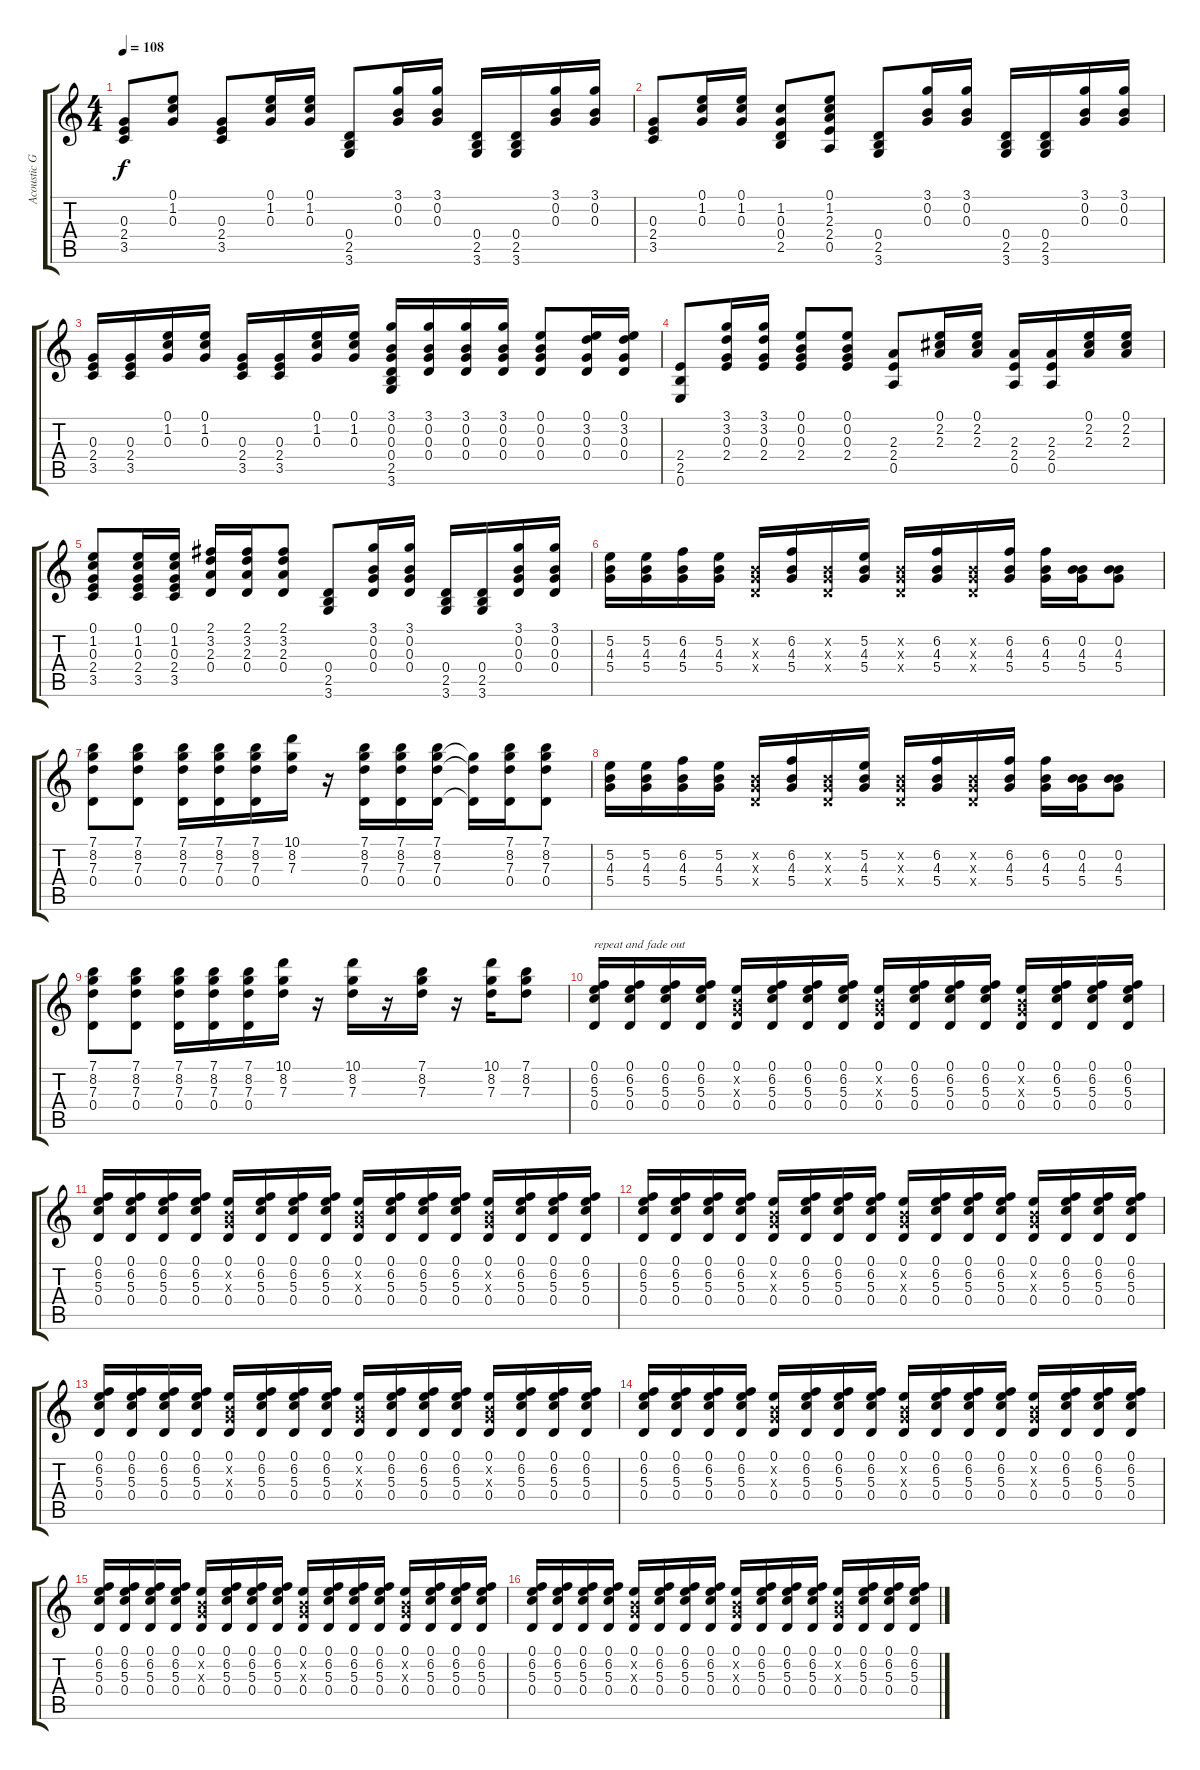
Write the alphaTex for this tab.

\track ("Acoustic Guitar" "Acoustic G") {instrument acousticguitarsteel}
\staff {score tabs}
\tuning (E4 B3 G3 D3 A2 E2) {hide}
\ts (4 4)
\tempo 108
\clef g2
\ks c
(0.3 2.4 3.5).8{dy f} (0.1 1.2 0.3).8 (0.3 2.4 3.5).8 (0.1 1.2 0.3).16 (0.1 1.2 0.3).16 (0.4 2.5 3.6).8 (3.1 0.2 0.3).16 (3.1 0.2 0.3).16 (0.4 2.5 3.6).16 (0.4 2.5 3.6).16 (3.1 0.2 0.3).16 (3.1 0.2 0.3).16 |
(0.3 2.4 3.5).8 (0.1 1.2 0.3).16 (0.1 1.2 0.3).16 (1.2 0.3 0.4 2.5).8 (0.1 1.2 2.3 2.4 0.5).8 (0.4 2.5 3.6).8 (3.1 0.2 0.3).16 (3.1 0.2 0.3).16 (0.4 2.5 3.6).16 (0.4 2.5 3.6).16 (3.1 0.2 0.3).16 (3.1 0.2 0.3).16 |
(0.3 2.4 3.5).16 (0.3 2.4 3.5).16 (0.1 1.2 0.3).16 (0.1 1.2 0.3).16 (0.3 2.4 3.5).16 (0.3 2.4 3.5).16 (0.1 1.2 0.3).16 (0.1 1.2 0.3).16 (3.1 0.2 0.3 0.4 2.5 3.6).16 (3.1 0.2 0.3 0.4).16 (3.1 0.2 0.3 0.4).16 (3.1 0.2 0.3 0.4).16 (0.1 0.2 0.3 0.4).8 (0.1 3.2 0.3 0.4).16 (0.1 3.2 0.3 0.4).16 |
(2.4 2.5 0.6).8 (3.1 3.2 0.3 2.4).16 (3.1 3.2 0.3 2.4).16 (0.1 0.2 0.3 2.4).8 (0.1 0.2 0.3 2.4).8 (2.3 2.4 0.5).8 (0.1 2.2 2.3).16 (0.1 2.2 2.3).16 (2.3 2.4 0.5).16 (2.3 2.4 0.5).16 (0.1 2.2 2.3).16 (0.1 2.2 2.3).16 |
(0.1 1.2 0.3 2.4 3.5).8 (0.1 1.2 0.3 2.4 3.5).16 (0.1 1.2 0.3 2.4 3.5).16 (2.1 3.2 2.3 0.4).16 (2.1 3.2 2.3 0.4).16 (2.1 3.2 2.3 0.4).8 (0.4 2.5 3.6).8 (3.1 0.2 0.3 0.4).16 (3.1 0.2 0.3 0.4).16 (0.4 2.5 3.6).16 (0.4 2.5 3.6).16 (3.1 0.2 0.3 0.4).16 (3.1 0.2 0.3 0.4).16 |
(5.2 4.3 5.4).16 (5.2 4.3 5.4).16 (6.2 4.3 5.4).16 (5.2 4.3 5.4).16 (0.2{x} 0.3{x} 0.4{x}).16 (6.2 4.3 5.4).16 (0.2{x} 0.3{x} 0.4{x}).16 (5.2 4.3 5.4).16 (0.2{x} 0.3{x} 0.4{x}).16 (6.2 4.3 5.4).16 (0.2{x} 0.3{x} 0.4{x}).16 (6.2 4.3 5.4).16 (6.2 4.3 5.4).16 (0.2 4.3 5.4).16 (0.2 4.3 5.4).8 |
(7.1 8.2 7.3 0.4).8 (7.1 8.2 7.3 0.4).8 (7.1 8.2 7.3 0.4).16 (7.1 8.2 7.3 0.4).16 (7.1 8.2 7.3 0.4).16 (10.1 8.2 7.3).16 r.16 (7.1 8.2 7.3 0.4).16 (7.1 8.2 7.3 0.4).16 (7.1 8.2 7.3 0.4).16 (8.2{t} 7.3{t} 0.4{t}).16 (7.1 8.2 7.3 0.4).16 (7.1 8.2 7.3 0.4).8 |
(5.2 4.3 5.4).16 (5.2 4.3 5.4).16 (6.2 4.3 5.4).16 (5.2 4.3 5.4).16 (0.2{x} 0.3{x} 0.4{x}).16 (6.2 4.3 5.4).16 (0.2{x} 0.3{x} 0.4{x}).16 (5.2 4.3 5.4).16 (0.2{x} 0.3{x} 0.4{x}).16 (6.2 4.3 5.4).16 (0.2{x} 0.3{x} 0.4{x}).16 (6.2 4.3 5.4).16 (6.2 4.3 5.4).16 (0.2 4.3 5.4).16 (0.2 4.3 5.4).8 |
(7.1 8.2 7.3 0.4).8 (7.1 8.2 7.3 0.4).8 (7.1 8.2 7.3 0.4).16 (7.1 8.2 7.3 0.4).16 (7.1 8.2 7.3 0.4).16 (10.1 8.2 7.3).16 r.16 (10.1 8.2 7.3).16 r.16 (7.1 8.2 7.3).16 r.16 (10.1 8.2 7.3).16 (7.1 8.2 7.3).8 |
(0.1 6.2 5.3 0.4).16{txt "repeat and fade out"} (0.1 6.2 5.3 0.4).16 (0.1 6.2 5.3 0.4).16 (0.1 6.2 5.3 0.4).16 (0.1 0.2{x} 0.3{x} 0.4).16 (0.1 6.2 5.3 0.4).16 (0.1 6.2 5.3 0.4).16 (0.1 6.2 5.3 0.4).16 (0.1 0.2{x} 0.3{x} 0.4).16 (0.1 6.2 5.3 0.4).16 (0.1 6.2 5.3 0.4).16 (0.1 6.2 5.3 0.4).16 (0.1 0.2{x} 0.3{x} 0.4).16 (0.1 6.2 5.3 0.4).16 (0.1 6.2 5.3 0.4).16 (0.1 6.2 5.3 0.4).16 |
(0.1 6.2 5.3 0.4).16 (0.1 6.2 5.3 0.4).16 (0.1 6.2 5.3 0.4).16 (0.1 6.2 5.3 0.4).16 (0.1 0.2{x} 0.3{x} 0.4).16 (0.1 6.2 5.3 0.4).16 (0.1 6.2 5.3 0.4).16 (0.1 6.2 5.3 0.4).16 (0.1 0.2{x} 0.3{x} 0.4).16 (0.1 6.2 5.3 0.4).16 (0.1 6.2 5.3 0.4).16 (0.1 6.2 5.3 0.4).16 (0.1 0.2{x} 0.3{x} 0.4).16 (0.1 6.2 5.3 0.4).16 (0.1 6.2 5.3 0.4).16 (0.1 6.2 5.3 0.4).16 |
(0.1 6.2 5.3 0.4).16 (0.1 6.2 5.3 0.4).16 (0.1 6.2 5.3 0.4).16 (0.1 6.2 5.3 0.4).16 (0.1 0.2{x} 0.3{x} 0.4).16 (0.1 6.2 5.3 0.4).16 (0.1 6.2 5.3 0.4).16 (0.1 6.2 5.3 0.4).16 (0.1 0.2{x} 0.3{x} 0.4).16 (0.1 6.2 5.3 0.4).16 (0.1 6.2 5.3 0.4).16 (0.1 6.2 5.3 0.4).16 (0.1 0.2{x} 0.3{x} 0.4).16 (0.1 6.2 5.3 0.4).16 (0.1 6.2 5.3 0.4).16 (0.1 6.2 5.3 0.4).16 |
(0.1 6.2 5.3 0.4).16 (0.1 6.2 5.3 0.4).16 (0.1 6.2 5.3 0.4).16 (0.1 6.2 5.3 0.4).16 (0.1 0.2{x} 0.3{x} 0.4).16 (0.1 6.2 5.3 0.4).16 (0.1 6.2 5.3 0.4).16 (0.1 6.2 5.3 0.4).16 (0.1 0.2{x} 0.3{x} 0.4).16 (0.1 6.2 5.3 0.4).16 (0.1 6.2 5.3 0.4).16 (0.1 6.2 5.3 0.4).16 (0.1 0.2{x} 0.3{x} 0.4).16 (0.1 6.2 5.3 0.4).16 (0.1 6.2 5.3 0.4).16 (0.1 6.2 5.3 0.4).16 |
(0.1 6.2 5.3 0.4).16 (0.1 6.2 5.3 0.4).16 (0.1 6.2 5.3 0.4).16 (0.1 6.2 5.3 0.4).16 (0.1 0.2{x} 0.3{x} 0.4).16 (0.1 6.2 5.3 0.4).16 (0.1 6.2 5.3 0.4).16 (0.1 6.2 5.3 0.4).16 (0.1 0.2{x} 0.3{x} 0.4).16 (0.1 6.2 5.3 0.4).16 (0.1 6.2 5.3 0.4).16 (0.1 6.2 5.3 0.4).16 (0.1 0.2{x} 0.3{x} 0.4).16 (0.1 6.2 5.3 0.4).16 (0.1 6.2 5.3 0.4).16 (0.1 6.2 5.3 0.4).16 |
(0.1 6.2 5.3 0.4).16 (0.1 6.2 5.3 0.4).16 (0.1 6.2 5.3 0.4).16 (0.1 6.2 5.3 0.4).16 (0.1 0.2{x} 0.3{x} 0.4).16 (0.1 6.2 5.3 0.4).16 (0.1 6.2 5.3 0.4).16 (0.1 6.2 5.3 0.4).16 (0.1 0.2{x} 0.3{x} 0.4).16 (0.1 6.2 5.3 0.4).16 (0.1 6.2 5.3 0.4).16 (0.1 6.2 5.3 0.4).16 (0.1 0.2{x} 0.3{x} 0.4).16 (0.1 6.2 5.3 0.4).16 (0.1 6.2 5.3 0.4).16 (0.1 6.2 5.3 0.4).16 |
(0.1 6.2 5.3 0.4).16 (0.1 6.2 5.3 0.4).16 (0.1 6.2 5.3 0.4).16 (0.1 6.2 5.3 0.4).16 (0.1 0.2{x} 0.3{x} 0.4).16 (0.1 6.2 5.3 0.4).16 (0.1 6.2 5.3 0.4).16 (0.1 6.2 5.3 0.4).16 (0.1 0.2{x} 0.3{x} 0.4).16 (0.1 6.2 5.3 0.4).16 (0.1 6.2 5.3 0.4).16 (0.1 6.2 5.3 0.4).16 (0.1 0.2{x} 0.3{x} 0.4).16 (0.1 6.2 5.3 0.4).16 (0.1 6.2 5.3 0.4).16 (0.1 6.2 5.3 0.4).16
